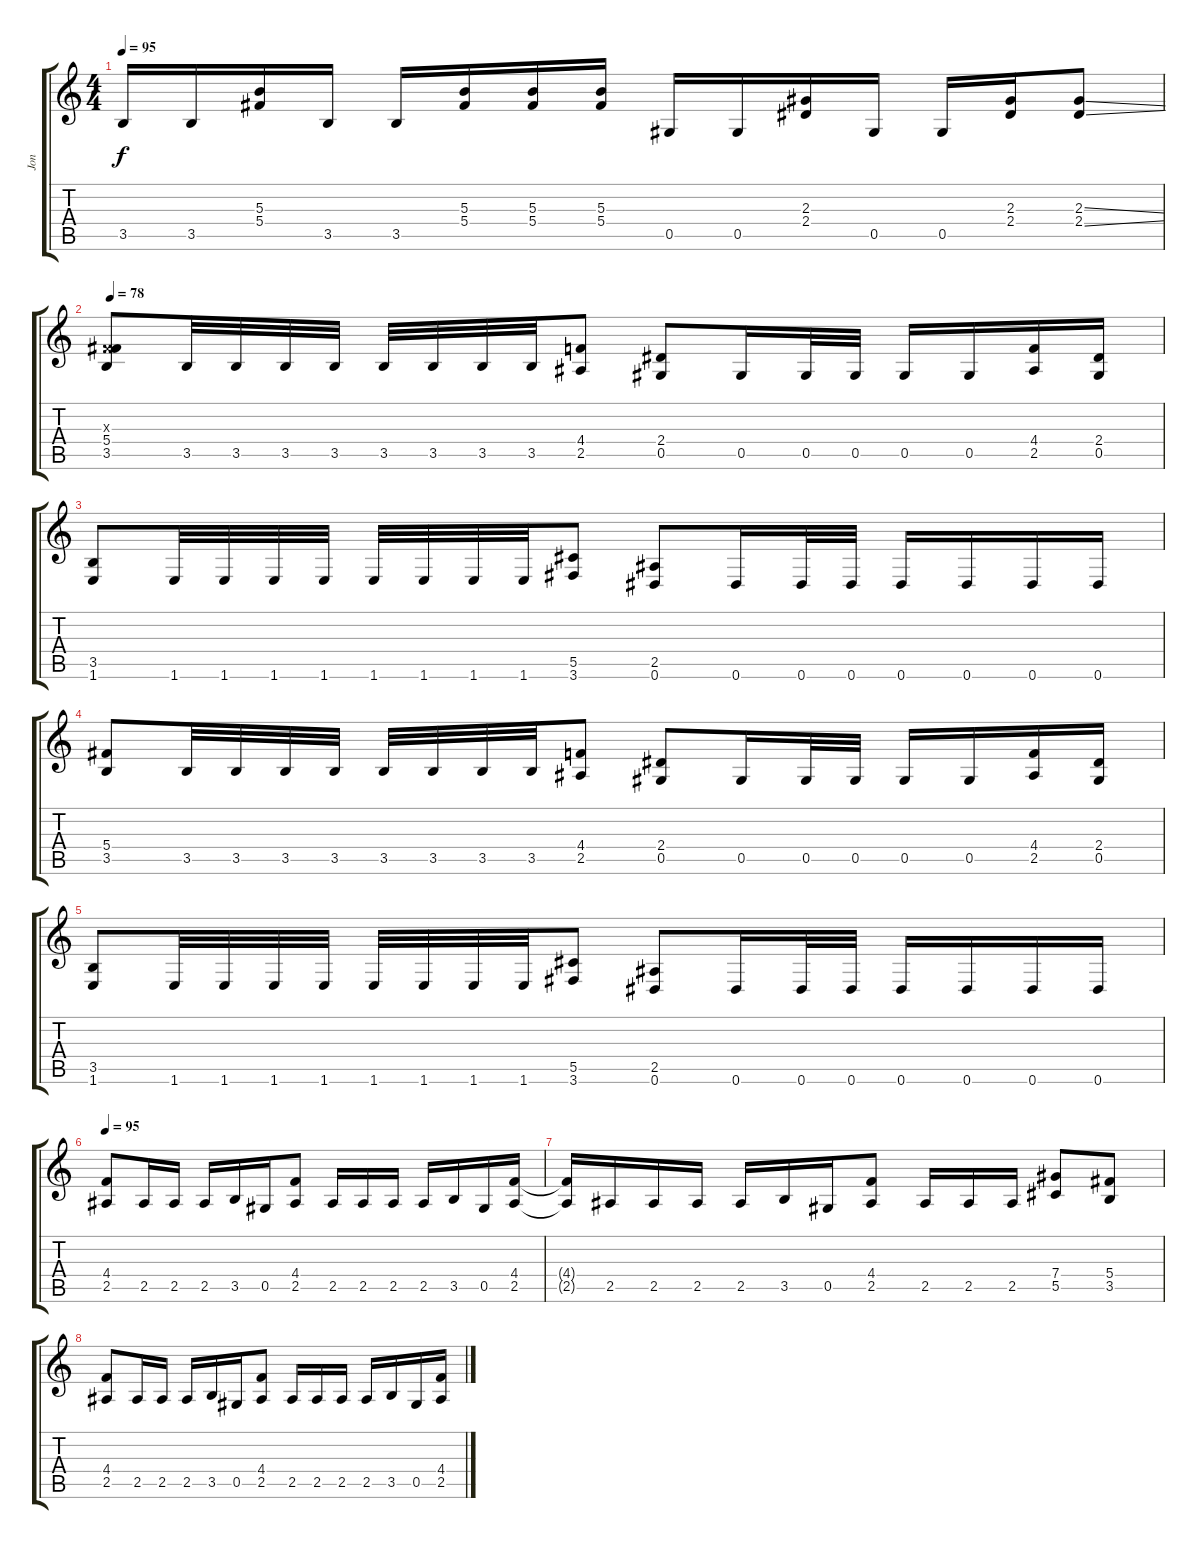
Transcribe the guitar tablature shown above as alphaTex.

\track ("Jon" "Jon") {instrument distortionguitar}
\staff {score tabs}
\tuning (Eb4 Bb3 Gb3 Db3 Ab2 Eb2) {hide}
\ts (4 4)
\tempo 95
\clef g2
\ks c
3.5.16{dy f} 3.5.16 (5.3 5.4).16 3.5.16 3.5.16 (5.3 5.4).16 (5.3 5.4).16 (5.3 5.4).16 0.5.16 0.5.16 (2.3 2.4).16 0.5.16 0.5.16 (2.3 2.4).16 (2.3{ss} 2.4{ss}).8 |
\tempo 78
(0.3{x} 5.4 3.5).8 3.5.32 3.5.32 3.5.32 3.5.32 3.5.32 3.5.32 3.5.32 3.5.32 (4.4 2.5).8 (2.4 0.5).8 0.5.16 0.5.32 0.5.32 0.5.16 0.5.16 (4.4 2.5).16 (2.4 0.5).16 |
(3.5 1.6).8 1.6.32 1.6.32 1.6.32 1.6.32 1.6.32 1.6.32 1.6.32 1.6.32 (5.5 3.6).8 (2.5 0.6).8 0.6.16 0.6.32 0.6.32 0.6.16 0.6.16 0.6.16 0.6.16 |
(5.4 3.5).8 3.5.32 3.5.32 3.5.32 3.5.32 3.5.32 3.5.32 3.5.32 3.5.32 (4.4 2.5).8 (2.4 0.5).8 0.5.16 0.5.32 0.5.32 0.5.16 0.5.16 (4.4 2.5).16 (2.4 0.5).16 |
(3.5 1.6).8 1.6.32 1.6.32 1.6.32 1.6.32 1.6.32 1.6.32 1.6.32 1.6.32 (5.5 3.6).8 (2.5 0.6).8 0.6.16 0.6.32 0.6.32 0.6.16 0.6.16 0.6.16 0.6.16 |
\tempo 95
(4.4 2.5).8 2.5.16 2.5.16 2.5.16 3.5.16 0.5.16 (4.4 2.5).8 2.5.16 2.5.16 2.5.16 2.5.16 3.5.16 0.5.16 (4.4 2.5).16 |
(4.4{t} 2.5{t}).16 2.5.16 2.5.16 2.5.16 2.5.16 3.5.16 0.5.16 (4.4 2.5).8 2.5.16 2.5.16 2.5.16 (7.4 5.5).8 (5.4 3.5).8 |
(4.4 2.5).8 2.5.16 2.5.16 2.5.16 3.5.16 0.5.16 (4.4 2.5).8 2.5.16 2.5.16 2.5.16 2.5.16 3.5.16 0.5.16 (4.4 2.5).16
